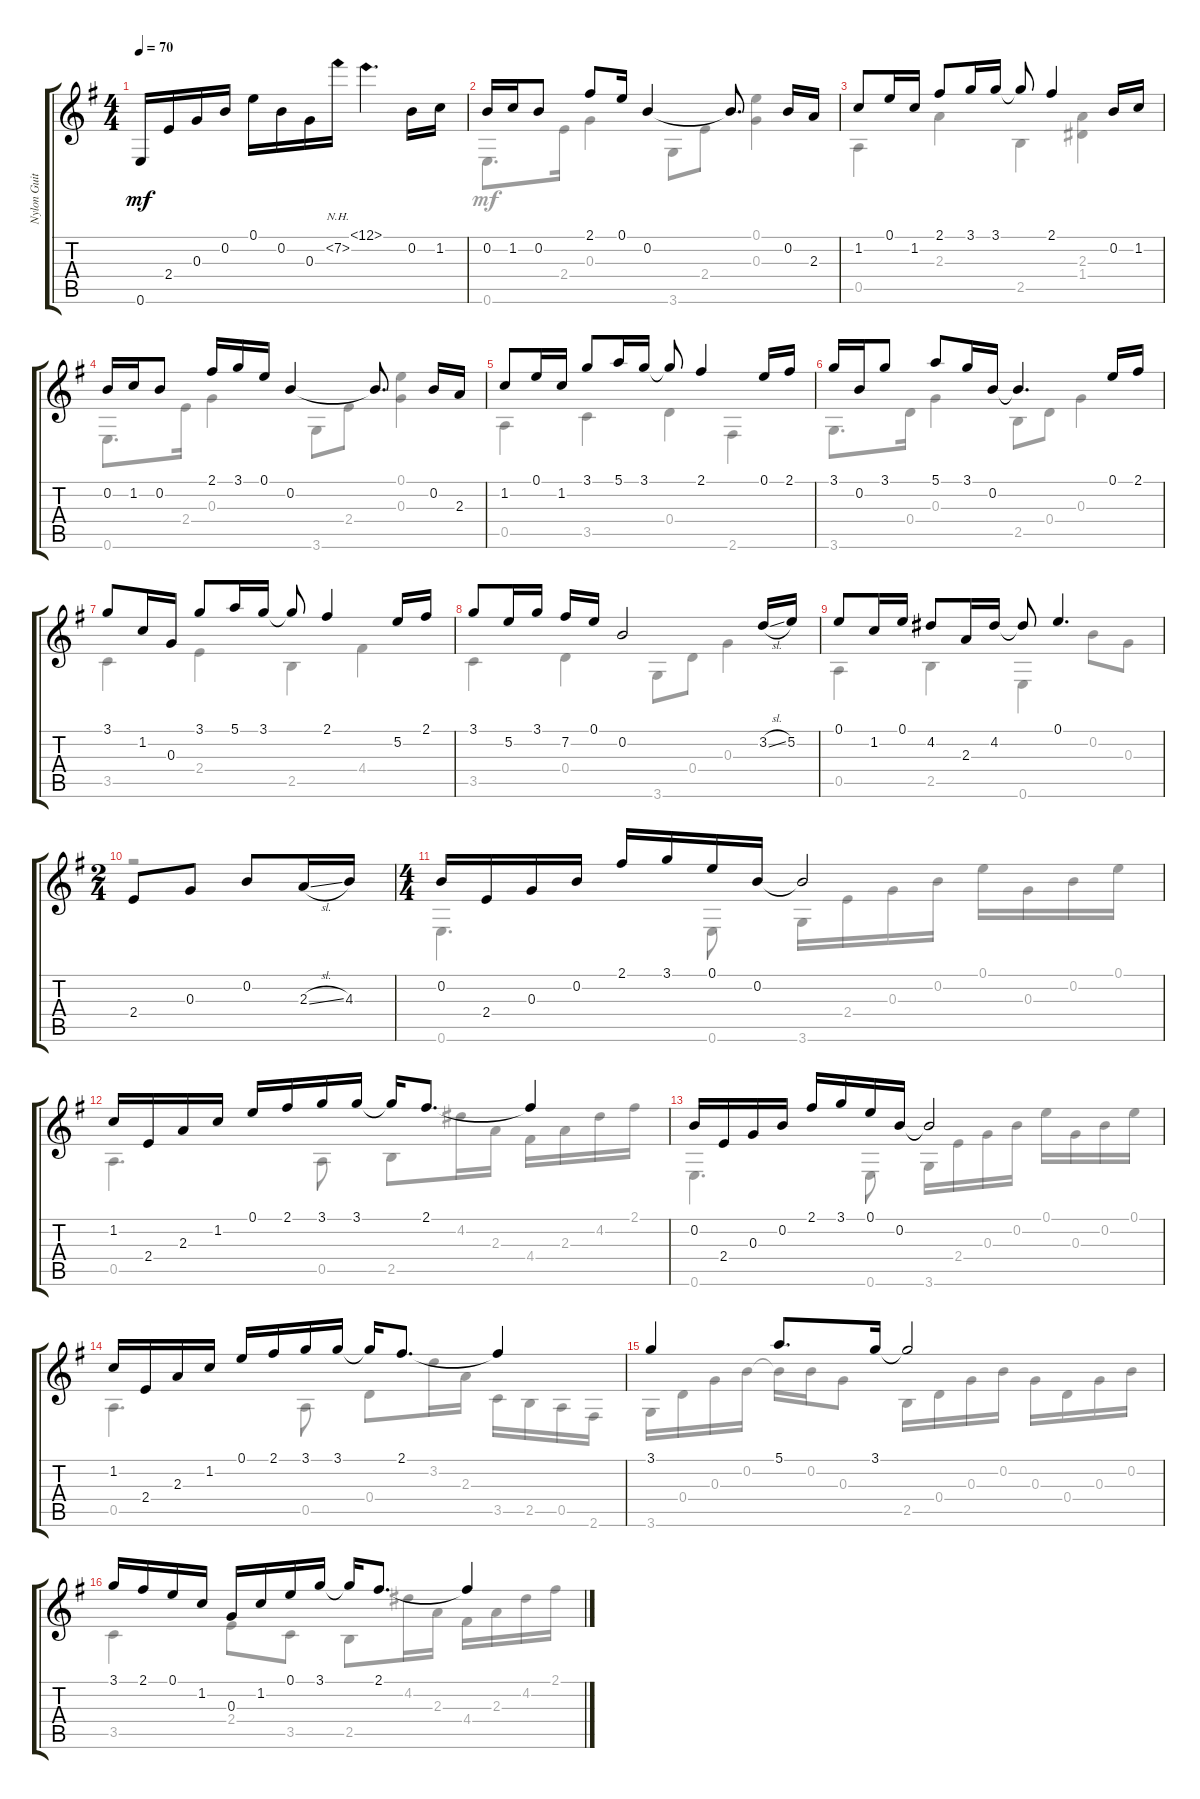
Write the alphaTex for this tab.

\track ("Nylon Guitar" "Nylon Guit") {instrument acousticguitarnylon}
\staff {score tabs}
\tuning (E4 B3 G3 D3 A2 E2) {hide}
\voice
\ts (4 4)
\tempo 70
\clef g2
\ks eminor
0.6.16{dy mf instrument acousticguitarnylon} 2.4.16 0.3.16 0.2.16 0.1.16 0.2.16 0.3.16 7.2{nh}.16 12.1{nh}.4{d} 0.2.16 1.2.16 |
0.2.16 1.2.16 0.2.8 2.1.8 0.1.16 0.2.4 0.2{t}.8{d} 0.2.16 2.3.16 |
1.2.8 0.1.16 1.2.16 2.1.8 3.1.16 3.1.16 3.1{t}.8 2.1.4 0.2.16 1.2.16 |
0.2.16 1.2.16 0.2.8 2.1.16 3.1.16 0.1.16 0.2.4 0.2{t}.8{d} 0.2.16 2.3.16 |
1.2.8 0.1.16 1.2.16 3.1.8 5.1.16 3.1.16 3.1{t}.8 2.1.4 0.1.16 2.1.16 |
3.1.16 0.2.16 3.1.8 5.1.8 3.1.16 0.2.16 0.2{t}.4{d} 0.1.16 2.1.16 |
3.1.8 1.2.16 0.3.16 3.1.8 5.1.16 3.1.16 3.1{t}.8 2.1.4 5.2.16 2.1.16 |
3.1.8 5.2.16 3.1.16 7.2.16 0.1.16 0.2.2 3.2{sl}.16 5.2.16 |
0.1.8 1.2.16 0.1.16 4.2.8 2.3.16 4.2.16 4.2{t}.8 0.1.4{d} |
\ts (2 4)
2.4.8 0.3.8 0.2.8 2.3{sl}.16 4.3.16 |
\ts (4 4)
0.2.16 2.4.16 0.3.16 0.2.16 2.1.16 3.1.16 0.1.16 0.2.16 0.2{t}.2 |
1.2.16 2.4.16 2.3.16 1.2.16 0.1.16 2.1.16 3.1.16 3.1.16 3.1{t}.16 2.1.8{d} 2.1{t}.4 |
0.2.16 2.4.16 0.3.16 0.2.16 2.1.16 3.1.16 0.1.16 0.2.16 0.2{t}.2 |
1.2.16 2.4.16 2.3.16 1.2.16 0.1.16 2.1.16 3.1.16 3.1.16 3.1{t}.16 2.1.8{d} 2.1{t}.4 |
3.1.4 5.1.8{d} 3.1.16 3.1{t}.2 |
3.1.16 2.1.16 0.1.16 1.2.16 0.3.16 1.2.16 0.1.16 3.1.16 3.1{t}.16 2.1.8{d} 2.1{t}.4
\voice
\clef g2
\ottava regular
\simile none
\ks eminor
|
0.6.8{d} 2.4.16 0.3.4 3.6.8 2.4.8 (0.1 0.3).4 |
0.5.4 2.3.4 2.5.4 (2.3 1.4).4 |
0.6.8{d} 2.4.16 0.3.4 3.6.8 2.4.8 (0.1 0.3).4 |
0.5.4 3.5.4 0.4.4 2.6.4 |
3.6.8{d} 0.4.16 0.3.4 2.5.8 0.4.8 0.3.4 |
3.5.4 2.4.4 2.5.4 4.4.4 |
3.5.4 0.4.4 3.6.8 0.4.8 0.3.4 |
0.5.4 2.5.4 0.6.4 0.2.8 0.3.8 |
r.2 |
0.6.4{d} 0.6.8 3.6.16 2.4.16 0.3.16 0.2.16 0.1.16 0.3.16 0.2.16 0.1.16 |
0.5.4{d} 0.5.8 2.5.8 4.2.16 2.3.16 4.4.16 2.3.16 4.2.16 2.1.16 |
0.6.4{d} 0.6.8 3.6.16 2.4.16 0.3.16 0.2.16 0.1.16 0.3.16 0.2.16 0.1.16 |
0.5.4{d} 0.5.8 0.4.8 3.2.16 2.3.16 3.5.16 2.5.16 0.5.16 2.6.16 |
3.6.16 0.4.16 0.3.16 0.2.16 0.2{t}.16 0.2.16 0.3.8 2.5.16 0.4.16 0.3.16 0.2.16 0.3.16 0.4.16 0.3.16 0.2.16 |
3.5.4 2.4.8 3.5.8 2.5.8 4.2.16 2.3.16 4.4.16 2.3.16 4.2.16 2.1.16
